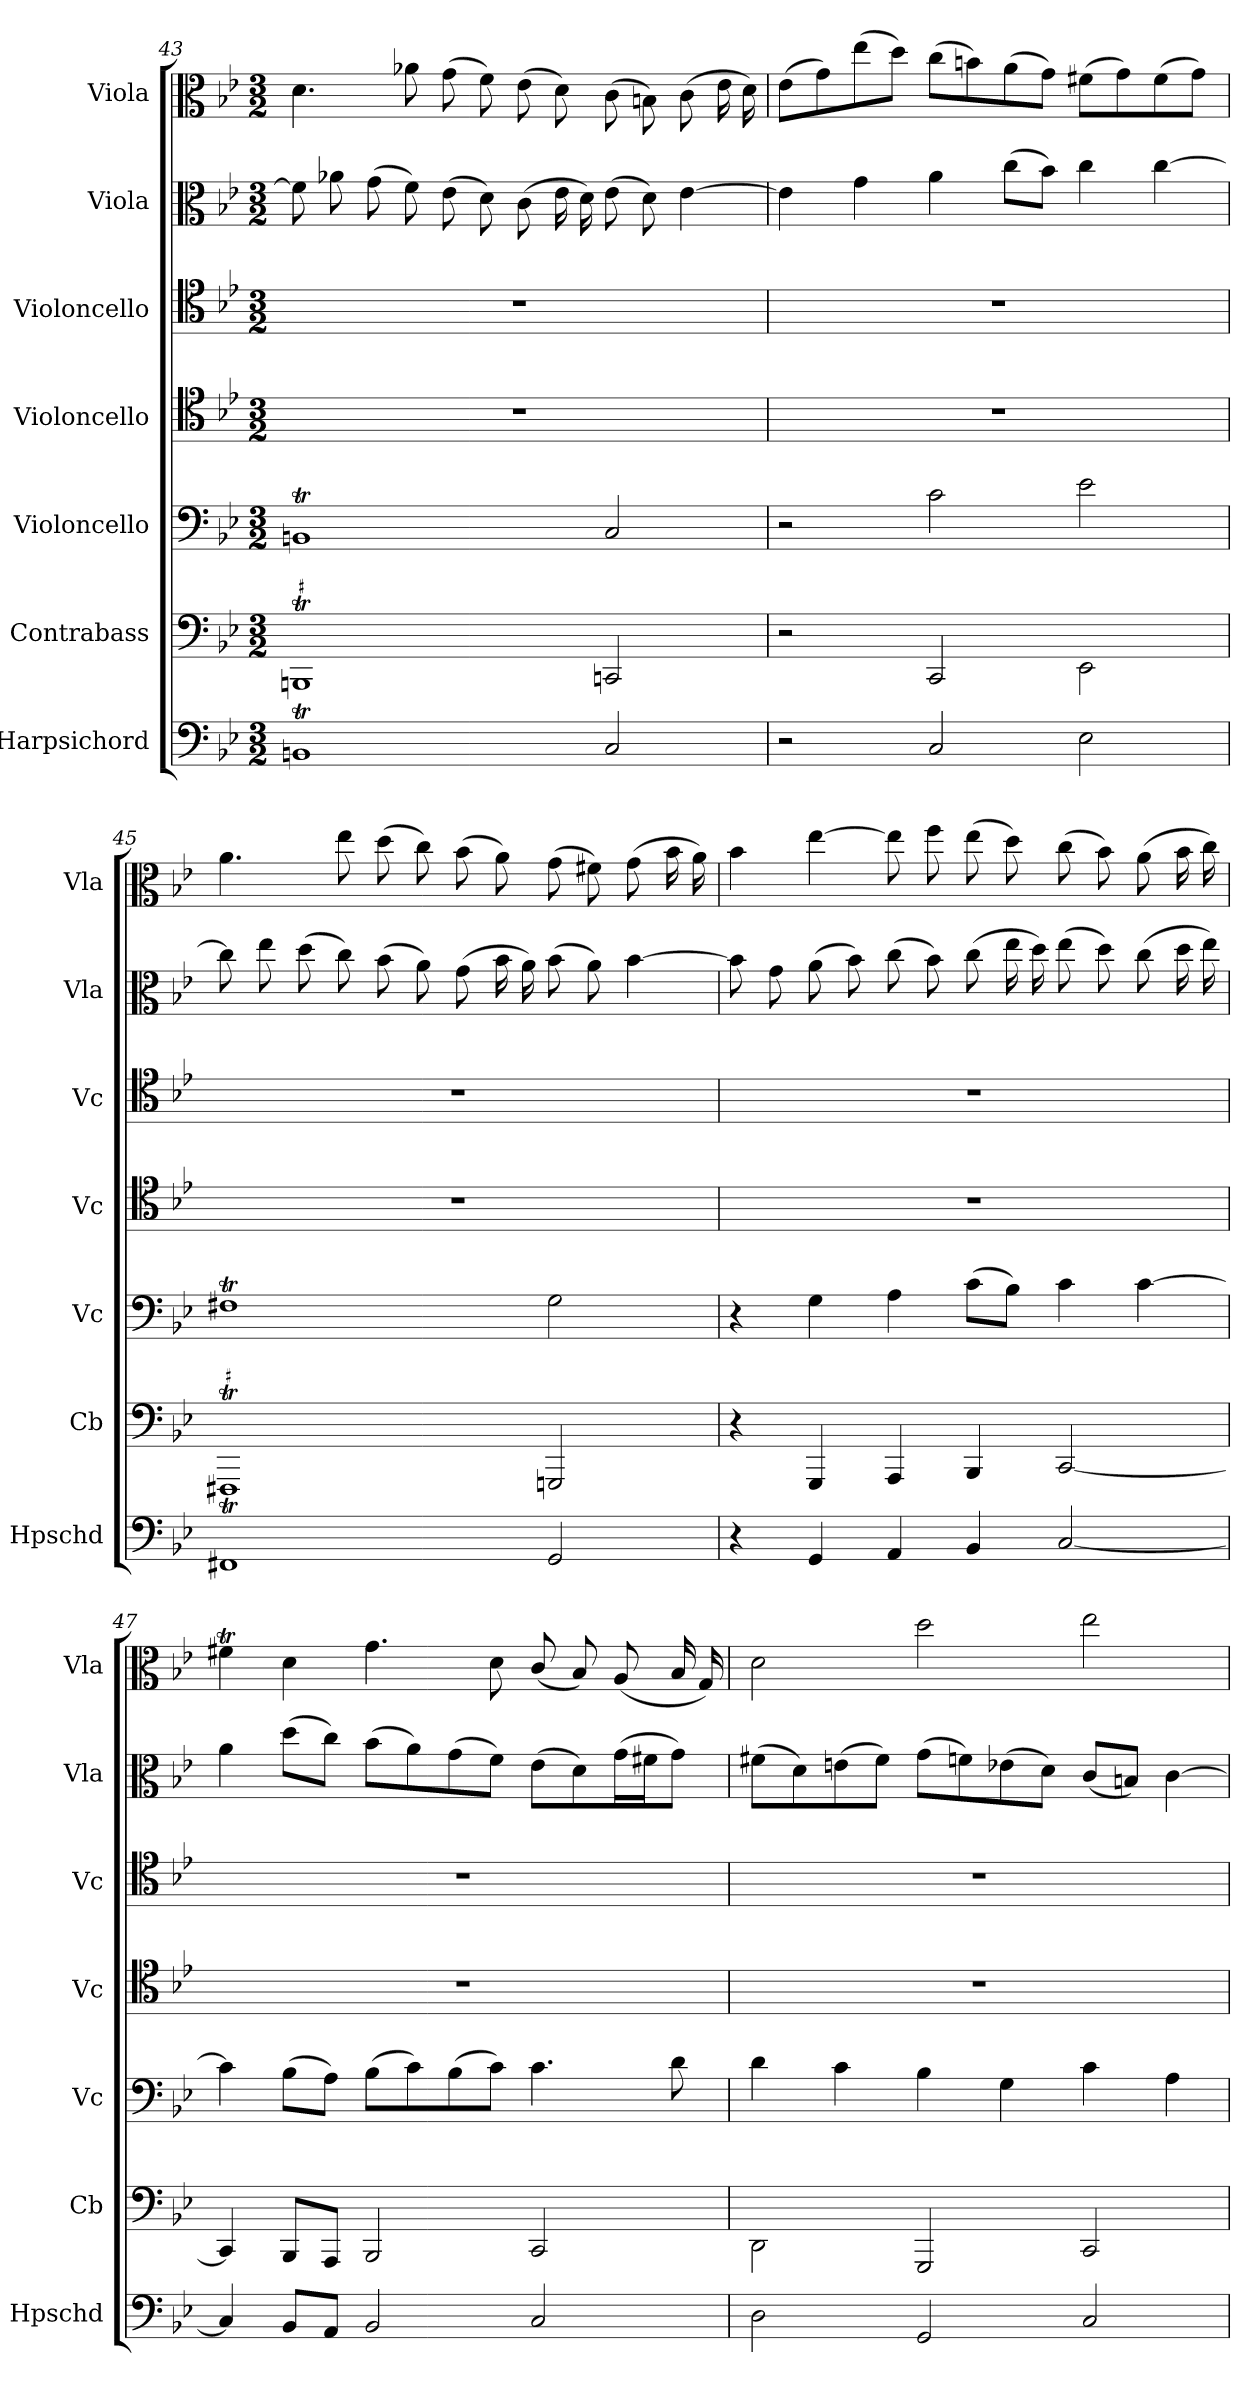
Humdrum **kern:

**kern	**kern	**kern	**kern	**kern	**kern	**kern
*part7	*part6	*part5	*part4	*part3	*part2	*part1
*staff7	*staff6	*staff5	*staff4	*staff3	*staff2	*staff1
*I"Harpsichord	*I"Contrabass	*I"Violoncello	*I"Violoncello	*I"Violoncello	*I"Viola	*I"Viola
*I'Hpschd	*I'Cb	*I'Vc	*I'Vc	*I'Vc	*I'Vla	*I'Vla
*clefF4	*clefF4	*clefF4	*clefC4	*clefC4	*clefC3	*clefC3
*	*ITrd7c12	*	*	*	*	*
*k[b-e-]	*k[b-e-]	*k[b-e-]	*k[b-e-]	*k[b-e-]	*k[b-e-]	*k[b-e-]
*B-:	*B-:	*B-:	*B-:	*B-:	*B-:	*B-:
*M3/2	*M3/2	*M3/2	*M3/2	*M3/2	*M3/2	*M3/2
=43	=43	=43	=43	=43	=43	=43
1BBnt/	1BBBBnT/	1BBnt/	1.r	1.r	8f\]	4.d\
.	.	.	.	.	8a-X\	.
.	.	.	.	.	(8g\	.
.	.	.	.	.	8f\)	8a-X\
.	.	.	.	.	(8e-\	(8g\
.	.	.	.	.	8d\)	8f\)
.	.	.	.	.	(8c\	(8e-\
.	.	.	.	.	16e-\	8d\)
.	.	.	.	.	16d\)	.
2C/	2CCC/	2C/	.	.	(8e-\	(8c\
.	.	.	.	.	8d\)	8Bn\)
.	.	.	.	.	[4e-\	(8c\
.	.	.	.	.	.	16e-\
.	.	.	.	.	.	16d\)
=44	=44	=44	=44	=44	=44	=44
2r	2r	2r	1.r	1.r	4e-\]	(8e-\L
.	.	.	.	.	.	8g\)
.	.	.	.	.	4g\	(8ee-\
.	.	.	.	.	.	8dd\J)
2C/	2CCC/	2c\	.	.	4a\	(8cc\L
.	.	.	.	.	.	8bn\)
.	.	.	.	.	(8cc\L	(8a\
.	.	.	.	.	8b-\J)	8g\J)
2E-\	2EEE-\	2e-\	.	.	4cc\	(8f#X\L
.	.	.	.	.	.	8g\)
.	.	.	.	.	[4cc\	(8f#\
.	.	.	.	.	.	8g\J)
=45	=45	=45	=45	=45	=45	=45
1FF#Xt/	1FFFF#XT/	1F#Xt\	1.r	1.r	8cc\]	4.a\
.	.	.	.	.	8ee-\	.
.	.	.	.	.	(8dd\	.
.	.	.	.	.	8cc\)	8ee-\
.	.	.	.	.	(8b-\	(8dd\
.	.	.	.	.	8a\)	8cc\)
.	.	.	.	.	(8g\	(8b-\
.	.	.	.	.	16b-\	8a\)
.	.	.	.	.	16a\)	.
2GG/	2GGGG/	2G\	.	.	(8b-\	(8g\
.	.	.	.	.	8a\)	8f#X\)
.	.	.	.	.	[4b-\	(8g\
.	.	.	.	.	.	16b-\
.	.	.	.	.	.	16a\)
=46	=46	=46	=46	=46	=46	=46
4r	4r	4r	1.r	1.r	8b-\]	4b-\
.	.	.	.	.	8g\	.
4GG/	4GGGG/	4G\	.	.	(8a\	[4ee-\
.	.	.	.	.	8b-\)	.
4AA/	4AAAA/	4A\	.	.	(8cc\	8ee-\]
.	.	.	.	.	8b-\)	8ff\
4BB-/	4BBBB-/	(8c\L	.	.	(8cc\	(8ee-\
.	.	8B-\J)	.	.	16ee-\	8dd\)
.	.	.	.	.	16dd\)	.
[2C/	[2CCC/	4c\	.	.	(8ee-\	(8cc\
.	.	.	.	.	8dd\)	8b-\)
.	.	[4c\	.	.	(8cc\	(8a\
.	.	.	.	.	16dd\	16b-\
.	.	.	.	.	16ee-\)	16cc\)
=47	=47	=47	=47	=47	=47	=47
4C/]	4CCC/]	4c\]	1.r	1.r	4a\	4f#Xt\
8BB-/L	8BBBB-/L	(8B-\L	.	.	(8dd\L	4d\
8AA/J	8AAAA/J	8A\J)	.	.	8cc\J)	.
2BB-/	2BBBB-/	(8B-\L	.	.	(8b-\L	4.g\
.	.	8c\)	.	.	8a\)	.
.	.	(8B-\	.	.	(8g\	.
.	.	8c\J)	.	.	8f\J)	8d\
2C/	2CCC/	4.c\	.	.	(8e-\L	(8c/
.	.	.	.	.	8d\)	8B-/)
.	.	.	.	.	(16g\L	(8A/
.	.	.	.	.	16f#X\J	.
.	.	8d\	.	.	8g\J)	16B-/
.	.	.	.	.	.	16G/)
=48	=48	=48	=48	=48	=48	=48
2D\	2DDD\	4d\	1.r	1.r	(8f#X\L	2d\
.	.	.	.	.	8d\)	.
.	.	4c\	.	.	(8en\	.
.	.	.	.	.	8f#\J)	.
2GG/	2GGGG/	4B-\	.	.	(8g\L	2dd\
.	.	.	.	.	8fn\)	.
.	.	4G\	.	.	(8e-X\	.
.	.	.	.	.	8d\J)	.
2C/	2CCC/	4c\	.	.	(8c/L	2ee-\
.	.	.	.	.	8Bn/J)	.
.	.	4A\	.	.	[4c\	.
=	=	=	=	=	=	=
*-	*-	*-	*-	*-	*-	*-
